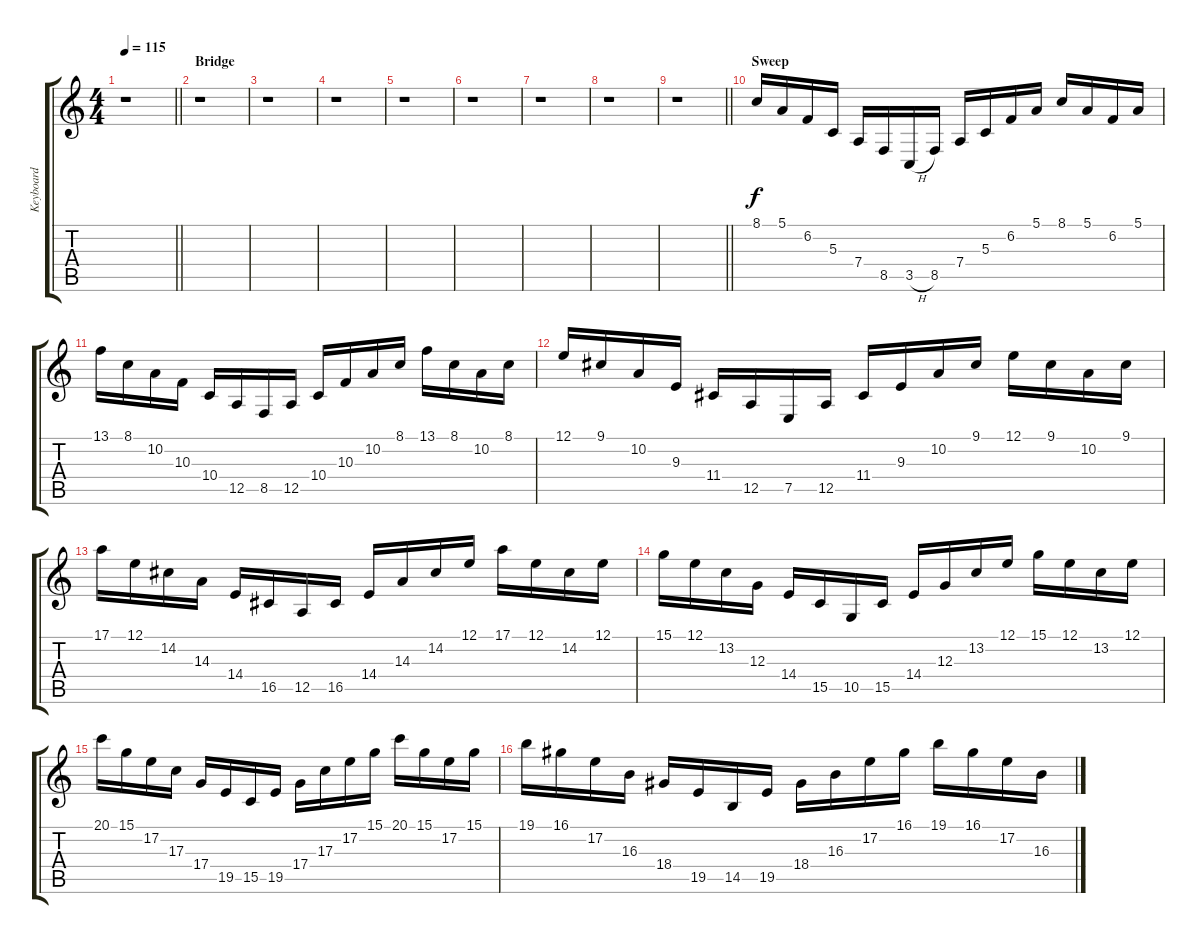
\track ("Keyboard" "Keyboard") {instrument harpsichord}
\staff {score tabs}
\tuning (E4 B3 G3 D3 A2 E2) {hide}
\ts (4 4)
\tempo 115
\clef g2
\barLineRight lightlight
\ks c
r.1{dy f} |
\section ("" "Bridge")
r.1 |
r.1 |
r.1 |
r.1 |
r.1 |
r.1 |
r.1 |
\barLineRight lightlight
r.1 |
\section ("" "Sweep")
8.1.16 5.1.16 6.2.16 5.3.16 7.4.16 8.5.16 3.5{h}.16 8.5.16 7.4.16 5.3.16 6.2.16 5.1.16 8.1.16 5.1.16 6.2.16 5.1.16 |
13.1.16 8.1.16 10.2.16 10.3.16 10.4.16 12.5.16 8.5.16 12.5.16 10.4.16 10.3.16 10.2.16 8.1.16 13.1.16 8.1.16 10.2.16 8.1.16 |
12.1.16 9.1.16 10.2.16 9.3.16 11.4.16 12.5.16 7.5.16 12.5.16 11.4.16 9.3.16 10.2.16 9.1.16 12.1.16 9.1.16 10.2.16 9.1.16 |
17.1.16 12.1.16 14.2.16 14.3.16 14.4.16 16.5.16 12.5.16 16.5.16 14.4.16 14.3.16 14.2.16 12.1.16 17.1.16 12.1.16 14.2.16 12.1.16 |
15.1.16 12.1.16 13.2.16 12.3.16 14.4.16 15.5.16 10.5.16 15.5.16 14.4.16 12.3.16 13.2.16 12.1.16 15.1.16 12.1.16 13.2.16 12.1.16 |
20.1.16 15.1.16 17.2.16 17.3.16 17.4.16 19.5.16 15.5.16 19.5.16 17.4.16 17.3.16 17.2.16 15.1.16 20.1.16 15.1.16 17.2.16 15.1.16 |
19.1.16 16.1.16 17.2.16 16.3.16 18.4.16 19.5.16 14.5.16 19.5.16 18.4.16 16.3.16 17.2.16 16.1.16 19.1.16 16.1.16 17.2.16 16.3.16
